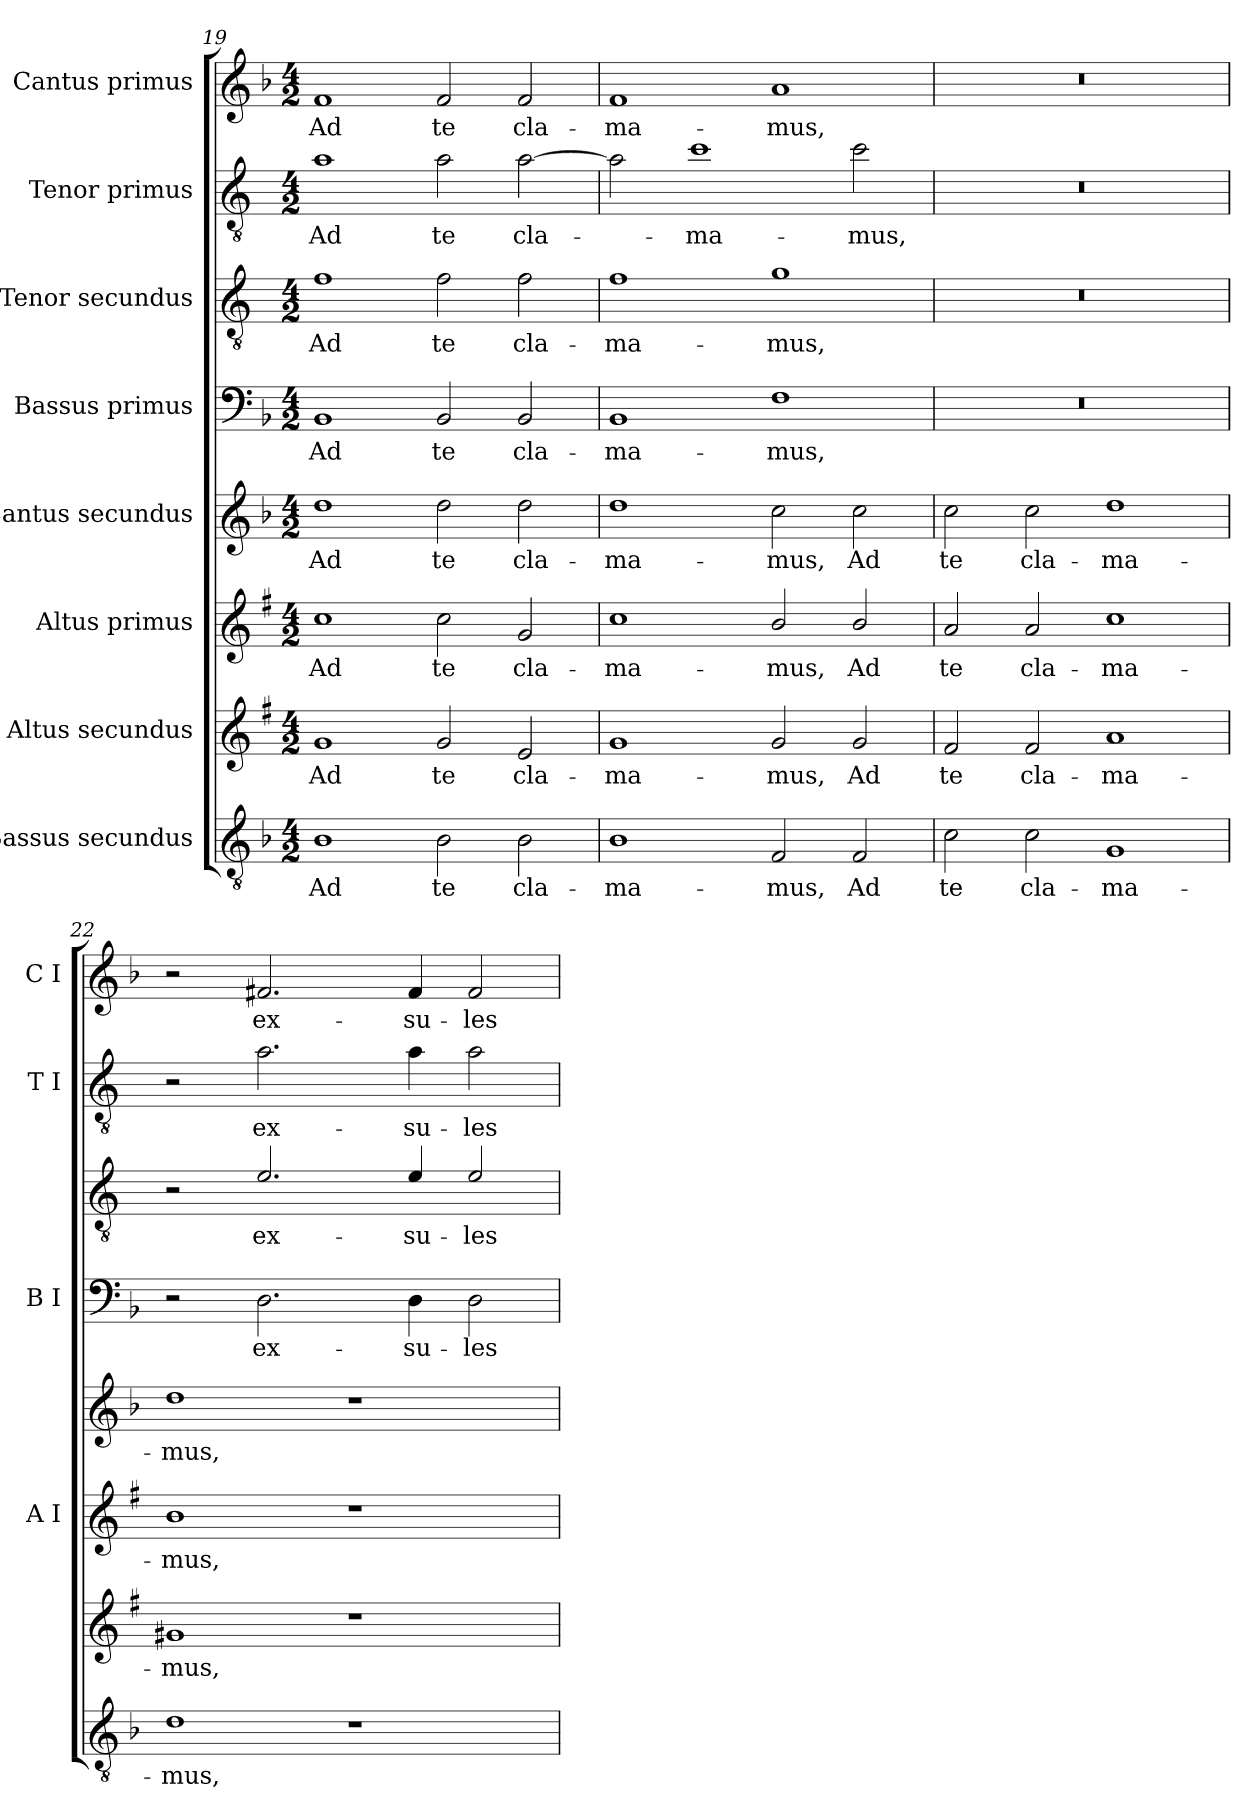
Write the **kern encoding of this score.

**kern	**text	**kern	**text	**kern	**text	**kern	**text	**kern	**text	**kern	**text	**kern	**text	**kern	**text
*part8	*part8	*part7	*part7	*part6	*part6	*part5	*part5	*part4	*part4	*part3	*part3	*part2	*part2	*part1	*part1
*staff8	*staff8	*staff7	*staff7	*staff6	*staff6	*staff5	*staff5	*staff4	*staff4	*staff3	*staff3	*staff2	*staff2	*staff1	*staff1
*I"Bassus secundus	*	*I"Altus secundus	*	*I"Altus primus	*	*I"Cantus secundus	*	*I"Bassus primus	*	*I"Tenor secundus	*	*I"Tenor primus	*	*I"Cantus primus	*
*	*	*	*	*I'A I	*	*	*	*I'B I	*	*	*	*I'T I	*	*I'C I	*
*clefGv2	*	*clefG2	*	*clefG2	*	*clefG2	*	*clefF4	*	*clefGv2	*	*clefGv2	*	*clefG2	*
*	*	*ITrd1c2	*	*ITrd1c2	*	*	*	*	*	*ITrd4c7	*	*ITrd4c7	*	*	*
*k[b-]	*	*k[b-]	*	*k[b-]	*	*k[b-]	*	*k[b-]	*	*k[b-]	*	*k[b-]	*	*k[b-]	*
*F:	*	*F:	*	*F:	*	*F:	*	*F:	*	*F:	*	*F:	*	*F:	*
*M4/2	*	*M4/2	*	*M4/2	*	*M4/2	*	*M4/2	*	*M4/2	*	*M4/2	*	*M4/2	*
=19	=19	=19	=19	=19	=19	=19	=19	=19	=19	=19	=19	=19	=19	=19	=19
!	!LO:LY:b	!	!LO:LY:b	!	!LO:LY:b	!	!LO:LY:b	!	!LO:LY:b	!	!LO:LY:b	!	!LO:LY:b	!	!LO:LY:b
1B-	Ad	1f	Ad	1b-	Ad	1dd	Ad	1BB-	Ad	1B-	Ad	1d	Ad	1f	Ad
!	!LO:LY:b	!	!LO:LY:b	!	!LO:LY:b	!	!LO:LY:b	!	!LO:LY:b	!	!LO:LY:b	!	!LO:LY:b	!	!LO:LY:b
2B-\	te	2f/	te	2b-\	te	2dd\	te	2BB-/	te	2B-\	te	2d\	te	2f/	te
!	!LO:LY:b	!	!LO:LY:b	!	!LO:LY:b	!	!LO:LY:b	!	!LO:LY:b	!	!LO:LY:b	!	!LO:LY:b	!	!LO:LY:b
2B-\	cla-	2d/	cla-	2f/	cla-	2dd\	cla-	2BB-/	cla-	2B-\	cla-	[2d\	cla-	2f/	cla-
=20	=20	=20	=20	=20	=20	=20	=20	=20	=20	=20	=20	=20	=20	=20	=20
!	!LO:LY:b	!	!LO:LY:b	!	!LO:LY:b	!	!LO:LY:b	!	!LO:LY:b	!	!LO:LY:b	!	!	!	!LO:LY:b
1B-	-ma-	1f	-ma-	1b-	-ma-	1dd	-ma-	1BB-	-ma-	1B-	-ma-	2d\]	.	1f	-ma-
!	!	!	!	!	!	!	!	!	!	!	!	!	!LO:LY:b	!	!
.	.	.	.	.	.	.	.	.	.	.	.	1f	-ma-	.	.
!	!LO:LY:b	!	!LO:LY:b	!	!LO:LY:b	!	!LO:LY:b	!	!LO:LY:b	!	!LO:LY:b	!	!	!	!LO:LY:b
2F/	-mus,	2f/	-mus,	2a/	-mus,	2cc\	-mus,	1F	-mus,	1c	-mus,	.	.	1a	-mus,
!	!LO:LY:b	!	!LO:LY:b	!	!LO:LY:b	!	!LO:LY:b	!	!	!	!	!	!LO:LY:b	!	!
2F/	Ad	2f/	Ad	2a/	Ad	2cc\	Ad	.	.	.	.	2f\	-mus,	.	.
=21	=21	=21	=21	=21	=21	=21	=21	=21	=21	=21	=21	=21	=21	=21	=21
!	!LO:LY:b	!	!LO:LY:b	!	!LO:LY:b	!	!LO:LY:b	!	!	!	!	!	!	!	!
2c\	te	2e/	te	2g/	te	2cc\	te	0r	.	0r	.	0r	.	0r	.
!	!LO:LY:b	!	!LO:LY:b	!	!LO:LY:b	!	!LO:LY:b	!	!	!	!	!	!	!	!
2c\	cla-	2e/	cla-	2g/	cla-	2cc\	cla-	.	.	.	.	.	.	.	.
!	!LO:LY:b	!	!LO:LY:b	!	!LO:LY:b	!	!LO:LY:b	!	!	!	!	!	!	!	!
1G	-ma-	1g	-ma-	1b-	-ma-	1dd	-ma-	.	.	.	.	.	.	.	.
=22	=22	=22	=22	=22	=22	=22	=22	=22	=22	=22	=22	=22	=22	=22	=22
!	!LO:LY:b	!	!LO:LY:b	!	!LO:LY:b	!	!LO:LY:b	!	!	!	!	!	!	!	!
1d	-mus,	1f#X	-mus,	1a	-mus,	1dd	-mus,	2r	.	2r	.	2r	.	2r	.
!	!	!	!	!	!	!	!	!	!LO:LY:b	!	!LO:LY:b	!	!LO:LY:b	!	!LO:LY:b
.	.	.	.	.	.	.	.	2.D\	ex-	2.A/	ex-	2.d\	ex-	2.f#X/	ex-
1r	.	1r	.	1r	.	1r	.	.	.	.	.	.	.	.	.
!	!	!	!	!	!	!	!	!	!LO:LY:b	!	!LO:LY:b	!	!LO:LY:b	!	!LO:LY:b
.	.	.	.	.	.	.	.	4D\	-su-	4A/	-su-	4d\	-su-	4f#/	-su-
!	!	!	!	!	!	!	!	!	!LO:LY:b	!	!LO:LY:b	!	!LO:LY:b	!	!LO:LY:b
.	.	.	.	.	.	.	.	2D\	-les	2A/	-les	2d\	-les	2f#/	-les
=	=	=	=	=	=	=	=	=	=	=	=	=	=	=	=
*-	*-	*-	*-	*-	*-	*-	*-	*-	*-	*-	*-	*-	*-	*-	*-
